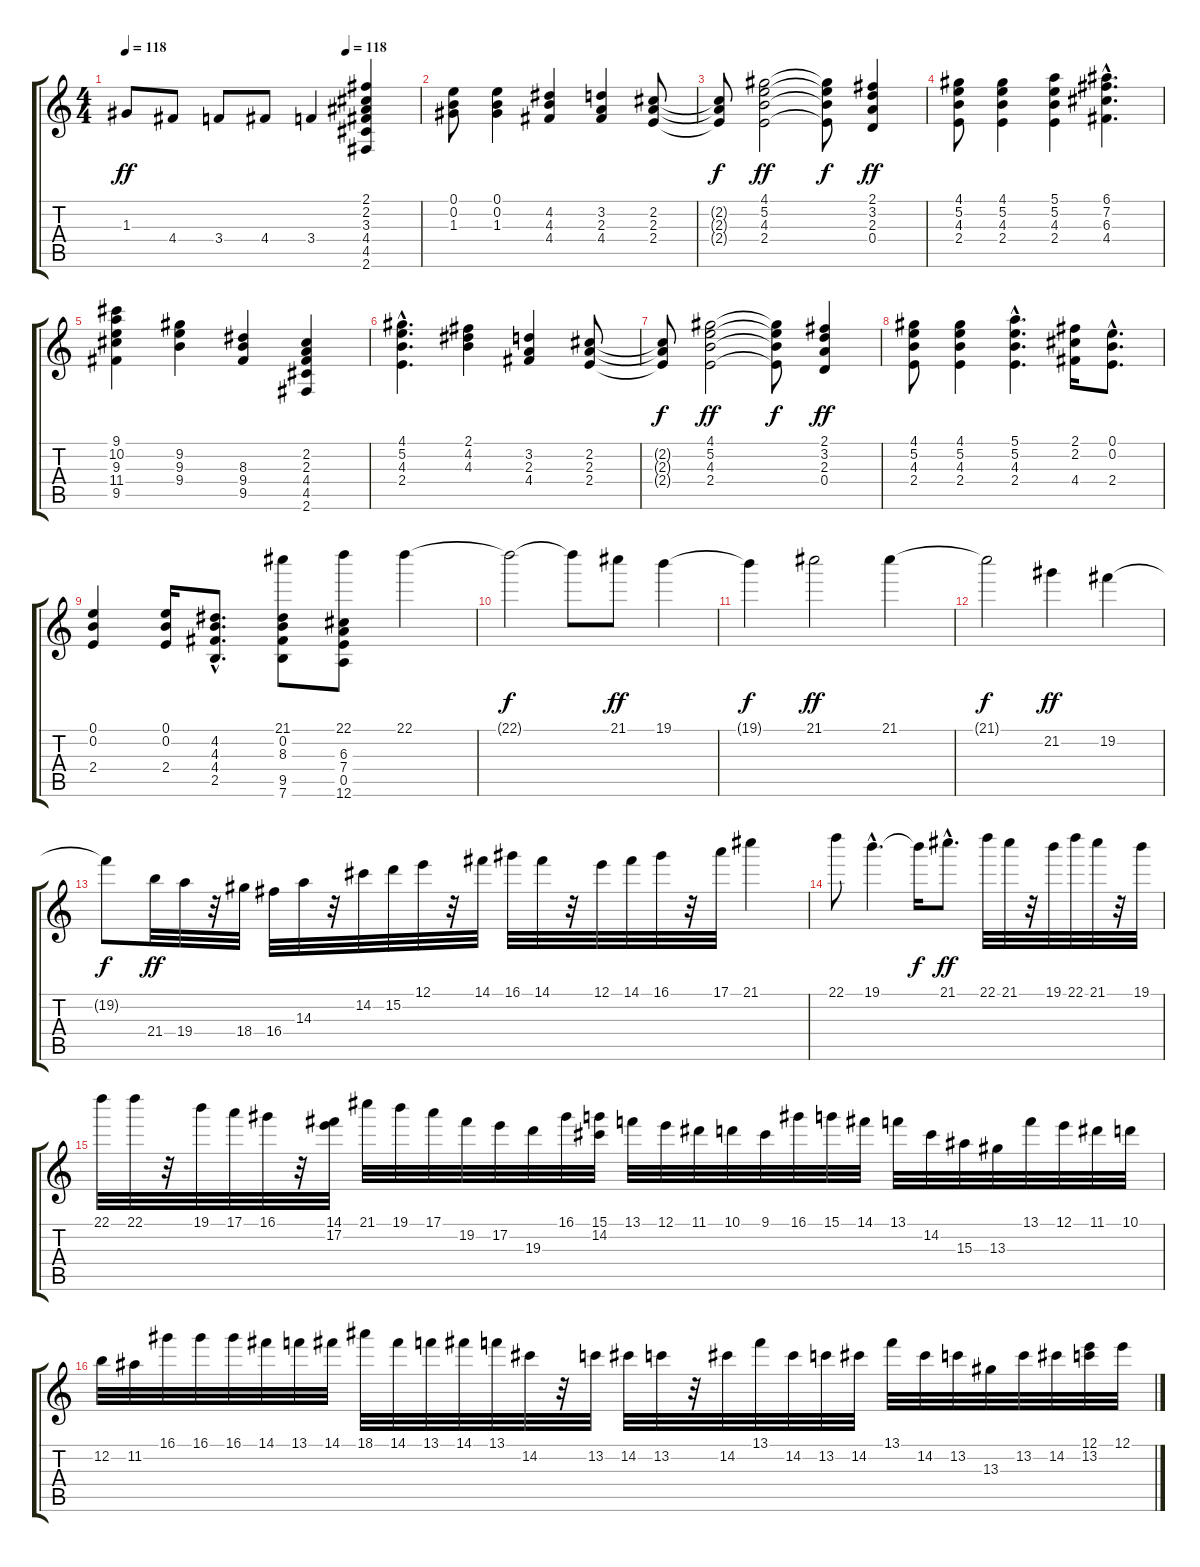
\track "" {instrument distortionguitar}
\staff {score tabs}
\tuning (E4 B3 G3 D3 A2 E2) {hide}
\ts (4 4)
\tempo 118
\tempo (118 0.75)
\clef g2
\ks c
1.3.8{dy ff} 4.4.8 3.4.8 4.4.8 3.4.4 (2.1 2.2 3.3 4.4 4.5 2.6).4 |
(0.1 0.2 1.3).8 (0.1 0.2 1.3).4 (4.2 4.3 4.4).4 (3.2 2.3 4.4).4 (2.2 2.3 2.4).8 |
(2.2{t} 2.3{t} 2.4{t}).8{dy f} (4.1 5.2 4.3 2.4).2{dy ff} (4.1{t} 5.2{t} 4.3{t} 2.4{t}).8{dy f} (2.1 3.2 2.3 0.4).4{dy ff} |
(4.1 5.2 4.3 2.4).8 (4.1 5.2 4.3 2.4).4 (5.1 5.2 4.3 2.4).4 (6.1{hac} 7.2{hac} 6.3{hac} 4.4{hac}).4{d} |
(9.1 10.2 9.3 11.4 9.5).4 (9.2 9.3 9.4).4 (8.3 9.4 9.5).4 (2.2 2.3 4.4 4.5 2.6).4 |
(4.1{hac} 5.2{hac} 4.3{hac} 2.4{hac}).4{d} (2.1 4.2 4.3).4 (3.2 2.3 4.4).4 (2.2 2.3 2.4).8 |
(2.2{t} 2.3{t} 2.4{t}).8{dy f} (4.1 5.2 4.3 2.4).2{dy ff} (4.1{t} 5.2{t} 4.3{t} 2.4{t}).8{dy f} (2.1 3.2 2.3 0.4).4{dy ff} |
(4.1 5.2 4.3 2.4).8 (4.1 5.2 4.3 2.4).4 (5.1{hac} 5.2{hac} 4.3{hac} 2.4{hac}).4{d} (2.1 2.2 4.4).16 (0.1{hac} 0.2{hac} 2.4{hac}).8{d} |
(0.1 0.2 2.4).4 (0.1 0.2 2.4).16 (4.2{hac} 4.3{hac} 4.4{hac} 2.5{hac}).8{d} (21.1 0.2 8.3 9.5 7.6).8 (22.1 6.3 7.4 0.5 12.6).8 22.1.4 |
22.1{t}.2{dy f} 22.1{t}.8 21.1.8{dy ff} 19.1.4 |
19.1{t}.4{dy f} 21.1.2{dy ff} 21.1.4 |
21.1{t}.2{dy f} 21.2.4{dy ff} 19.2.4 |
19.2{t}.8{dy f} 21.4.32{dy ff} 19.4.32 r.32 18.4.32 16.4.32 14.3.32 r.32 14.2.32 15.2.32 12.1.32 r.32 14.1.32 16.1.32 14.1.32 r.32 12.1.32 14.1.32 16.1.32 r.32 17.1.32 21.1.4 |
22.1.8 19.1{hac}.4{d} 19.1{t}.16{dy f} 21.1{hac}.8{d dy ff} 22.1.32 21.1.32 r.32 19.1.32 22.1.32 21.1.32 r.32 19.1.32 |
22.1.32 22.1.32 r.32 19.1.32 17.1.32 16.1.32 r.32 (14.1 17.2).32 21.1.32 19.1.32 17.1.32 19.2.32 17.2.32 19.3.32 16.1.32 (15.1 14.2).32 13.1.32 12.1.32 11.1.32 10.1.32 9.1.32 16.1.32 15.1.32 14.1.32 13.1.32 14.2.32 15.3.32 13.3.32 13.1.32 12.1.32 11.1.32 10.1.32 |
12.2.32 11.2.32 16.1.32 16.1.32 16.1.32 14.1.32 13.1.32 14.1.32 18.1.32 14.1.32 13.1.32 14.1.32 13.1.32 14.2.32 r.32 13.2.32 14.2.32 13.2.32 r.32 14.2.32 13.1.32 14.2.32 13.2.32 14.2.32 13.1.32 14.2.32 13.2.32 13.3.32 13.2.32 14.2.32 (12.1 13.2).32 12.1.32
